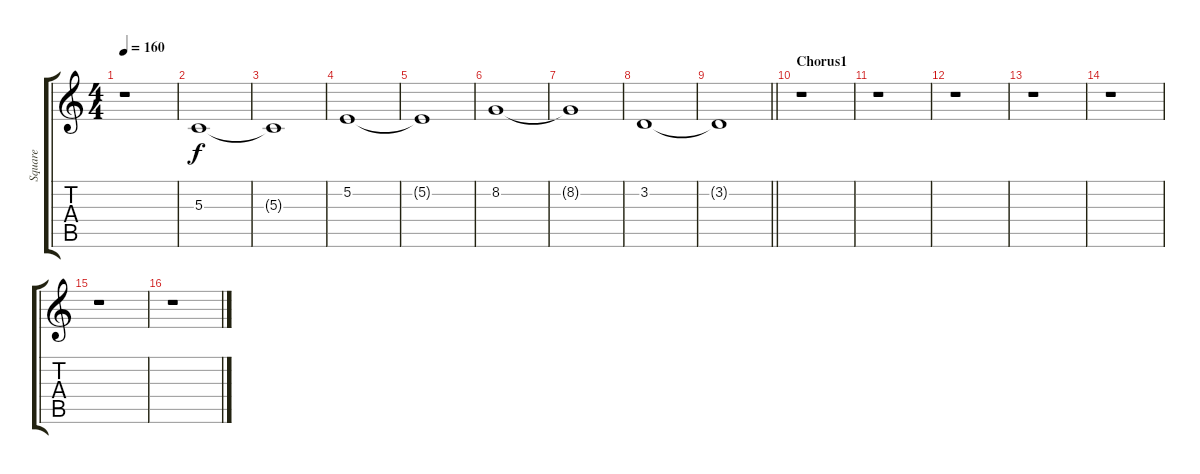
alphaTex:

\track ("Square" "Square") {instrument lead1square}
\staff {score tabs}
\tuning (E4 B3 G3 D3 A2 E2) {hide}
\ts (4 4)
\tempo 160
\clef g2
\ks c
r.1{dy f} |
5.3.1 |
5.3{t}.1 |
5.2.1 |
5.2{t}.1 |
8.2.1 |
8.2{t}.1 |
3.2.1 |
\barLineRight lightlight
3.2{t}.1 |
\section ("" "Chorus1")
r.1 |
r.1 |
r.1 |
r.1 |
r.1 |
r.1 |
r.1
